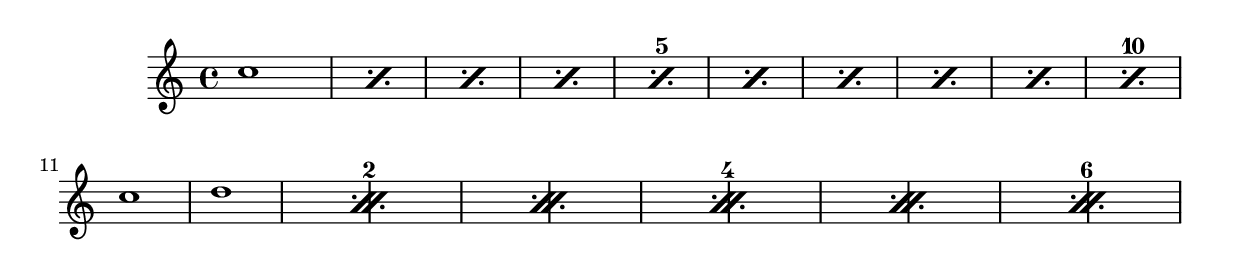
%% Do not edit this file; it is automatically
%% generated from LSR http://lsr.dsi.unimi.it
%% This file is in the public domain.
\version "2.13.16"

\header {
  lsrtags = "repeats, tweaks-and-overrides"

%% Translation of GIT committish: 1d589aa04c20d7711bf662618adbdd6d445db29d
  texidoces = "
Se pueden mostrar los contadores de las repeticiones del tipo
porcentaje a intervalos regulares mediante el establecimiento de
la propiedad de contexto @code{repeatCountVisibility}.

"
  doctitlees = "Visibilidad del contador de repeticiones de tipo porcentaje"


%% Translation of GIT committish: 0a868be38a775ecb1ef935b079000cebbc64de40
  texidocde = "
Prozentwiederholungszähler können in regelmäßigen Intervallen angezeigt
werden, indem man die Eigenschaft @code{repeatCountVisibility} beeinflusst.
"
  doctitlede = "Sichtbarkeit von Prozent-Wiederholungen"

%% Translation of GIT committish: a5bde6d51a5c88e952d95ae36c61a5efc22ba441
  texidocfr = "
Le numéro de mesure répétée sera imprimé à intervalle régulier si vous
déterminez la propriété de contexte @code{repeatCountVisibility}.

"
  doctitlefr = "Affichage du numéro de répétition en pourcent"


  texidoc = "
Percent repeat counters can be shown at regular intervals by setting
the context property @code{repeatCountVisibility}.

"
  doctitle = "Percent repeat count visibility"
} % begin verbatim

\relative c'' {
  \set countPercentRepeats = ##t
  \set repeatCountVisibility = #(every-nth-repeat-count-visible 5)
  \repeat percent 10 { c1 } \break
  \set repeatCountVisibility = #(every-nth-repeat-count-visible 2)
  \repeat percent 6 { c1 d1 }
}
